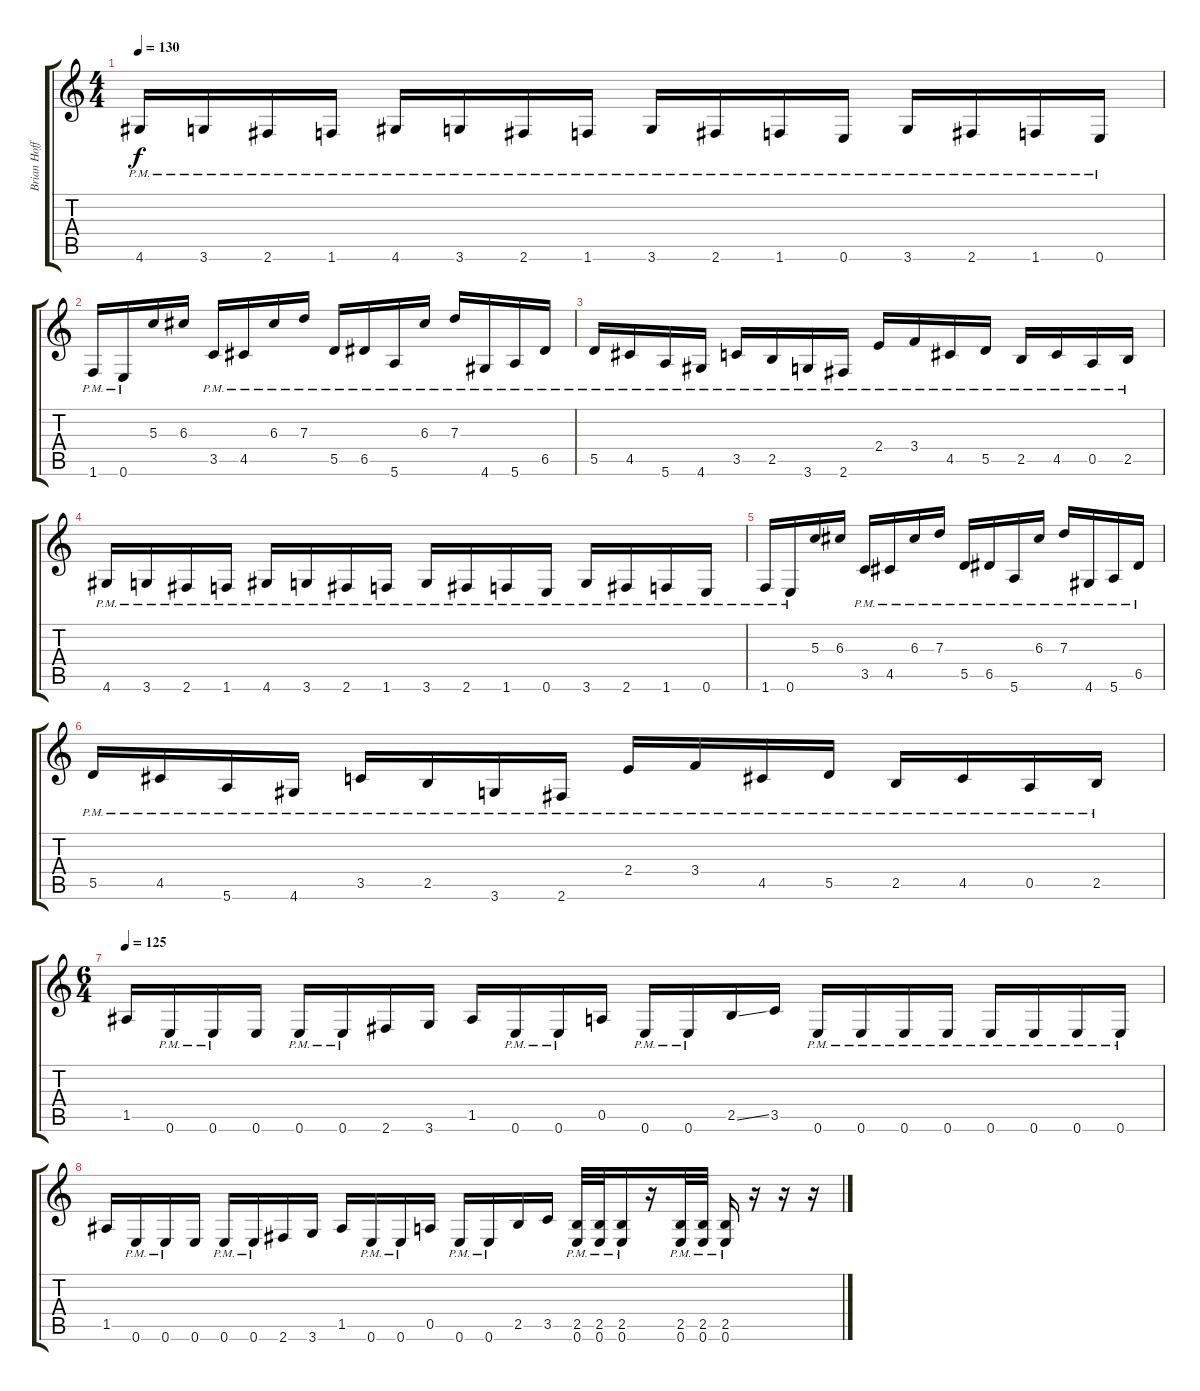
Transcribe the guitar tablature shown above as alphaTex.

\track ("Brian Hoffman" "Brian Hoff") {instrument distortionguitar}
\staff {score tabs}
\tuning (E4 B3 G3 D3 A2 E2) {hide}
\ts (4 4)
\tempo 130
\clef g2
\ks c
4.6{pm}.16{dy f} 3.6{pm}.16 2.6{pm}.16 1.6{pm}.16 4.6{pm}.16 3.6{pm}.16 2.6{pm}.16 1.6{pm}.16 3.6{pm}.16 2.6{pm}.16 1.6{pm}.16 0.6{pm}.16 3.6{pm}.16 2.6{pm}.16 1.6{pm}.16 0.6{pm}.16 |
1.6{pm}.16 0.6{pm}.16 5.3.16 6.3.16 3.5{pm}.16 4.5{pm}.16 6.3{pm}.16 7.3{pm}.16 5.5{pm}.16 6.5{pm}.16 5.6{pm}.16 6.3{pm}.16 7.3{pm}.16 4.6{pm}.16 5.6{pm}.16 6.5{pm}.16 |
5.5{pm}.16 4.5{pm}.16 5.6{pm}.16 4.6{pm}.16 3.5{pm}.16 2.5{pm}.16 3.6{pm}.16 2.6{pm}.16 2.4{pm}.16 3.4{pm}.16 4.5{pm}.16 5.5{pm}.16 2.5{pm}.16 4.5{pm}.16 0.5{pm}.16 2.5{pm}.16 |
4.6{pm}.16 3.6{pm}.16 2.6{pm}.16 1.6{pm}.16 4.6{pm}.16 3.6{pm}.16 2.6{pm}.16 1.6{pm}.16 3.6{pm}.16 2.6{pm}.16 1.6{pm}.16 0.6{pm}.16 3.6{pm}.16 2.6{pm}.16 1.6{pm}.16 0.6{pm}.16 |
1.6{pm}.16 0.6{pm}.16 5.3.16 6.3.16 3.5{pm}.16 4.5{pm}.16 6.3{pm}.16 7.3{pm}.16 5.5{pm}.16 6.5{pm}.16 5.6{pm}.16 6.3{pm}.16 7.3{pm}.16 4.6{pm}.16 5.6{pm}.16 6.5{pm}.16 |
5.5{pm}.16 4.5{pm}.16 5.6{pm}.16 4.6{pm}.16 3.5{pm}.16 2.5{pm}.16 3.6{pm}.16 2.6{pm}.16 2.4{pm}.16 3.4{pm}.16 4.5{pm}.16 5.5{pm}.16 2.5{pm}.16 4.5{pm}.16 0.5{pm}.16 2.5{pm}.16 |
\ts (6 4)
\tempo 125
1.5.16 0.6{pm}.16 0.6{pm}.16 0.6.16 0.6{pm}.16 0.6{pm}.16 2.6.16 3.6.16 1.5.16 0.6{pm}.16 0.6{pm}.16 0.5.16 0.6{pm}.16 0.6{pm}.16 2.5{ss}.16 3.5.16 0.6{pm}.16 0.6{pm}.16 0.6{pm}.16 0.6{pm}.16 0.6{pm}.16 0.6{pm}.16 0.6{pm}.16 0.6{pm}.16 |
1.5.16 0.6{pm}.16 0.6{pm}.16 0.6.16 0.6{pm}.16 0.6{pm}.16 2.6.16 3.6.16 1.5.16 0.6{pm}.16 0.6{pm}.16 0.5.16 0.6{pm}.16 0.6{pm}.16 2.5.16 3.5.16 (2.5{pm} 0.6{pm}).32 (2.5{pm} 0.6{pm}).32 (2.5{pm} 0.6{pm}).16 r.16 (2.5{pm} 0.6{pm}).32 (2.5{pm} 0.6{pm}).32 (2.5{pm} 0.6{pm}).16 r.16 r.16 r.16
